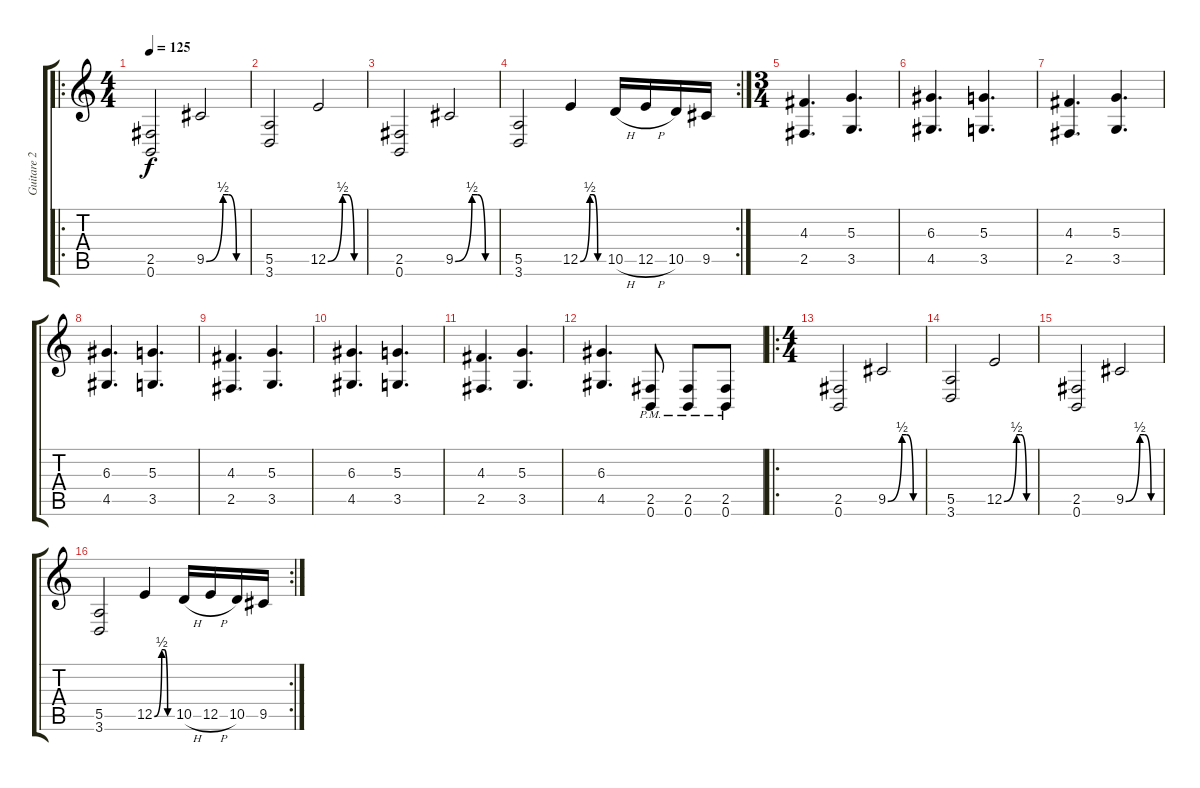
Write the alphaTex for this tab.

\track ("Guitare 2" "Guitare 2") {instrument distortionguitar}
\staff {score tabs}
\tuning (B3 Gb3 D3 A2 E2 B1) {hide}
\ro
\ts (4 4)
\tempo 125
\clef g2
\ks c
(2.5 0.6).2{dy f} 9.5{be (custom 0 0 25 2 33 2 45 0 60 0)}.2 |
(5.5 3.6).2 12.5{be (custom 0 0 25 2 33 2 45 0 60 0)}.2 |
(2.5 0.6).2 9.5{be (custom 0 0 25 2 33 2 45 0 60 0)}.2 |
\rc 2
(5.5 3.6).2 12.5{be (custom 0 0 25 2 33 2 45 0 60 0)}.4 10.5{h}.16 12.5{h}.16 10.5.16 9.5.16 |
\ts (3 4)
(4.3 2.5).4{d} (5.3 3.5).4{d} |
(6.3 4.5).4{d} (5.3 3.5).4{d} |
(4.3 2.5).4{d} (5.3 3.5).4{d} |
(6.3 4.5).4{d} (5.3 3.5).4{d} |
(4.3 2.5).4{d} (5.3 3.5).4{d} |
(6.3 4.5).4{d} (5.3 3.5).4{d} |
(4.3 2.5).4{d} (5.3 3.5).4{d} |
(6.3 4.5).4{d} (2.5{pm} 0.6{pm}).8 (2.5{pm} 0.6{pm}).8 (2.5{pm} 0.6{pm}).8 |
\ro
\ts (4 4)
(2.5 0.6).2 9.5{be (custom 0 0 25 2 33 2 45 0 60 0)}.2 |
(5.5 3.6).2 12.5{be (custom 0 0 25 2 33 2 45 0 60 0)}.2 |
(2.5 0.6).2 9.5{be (custom 0 0 25 2 33 2 45 0 60 0)}.2 |
\rc 2
(5.5 3.6).2 12.5{be (custom 0 0 25 2 33 2 45 0 60 0)}.4 10.5{h}.16 12.5{h}.16 10.5.16 9.5.16
